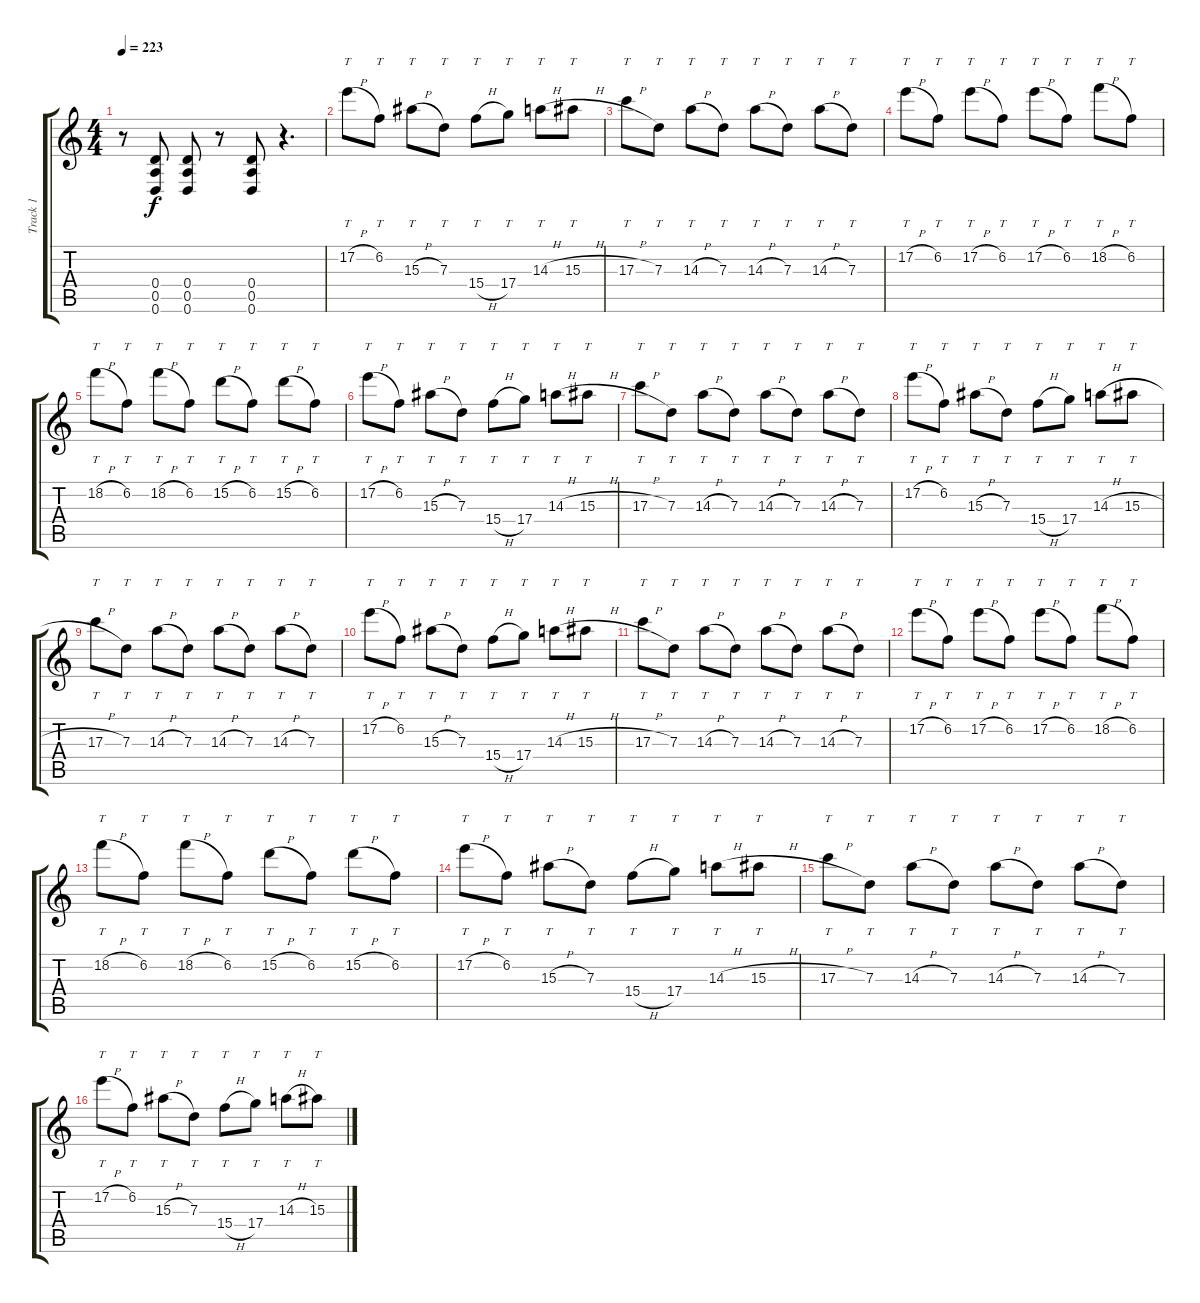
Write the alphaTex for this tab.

\track ("Track 1" "Track 1") {instrument distortionguitar}
\staff {score tabs}
\tuning (E4 B3 G3 D3 A2 D2) {hide}
\ts (4 4)
\tempo 223
\clef g2
\ks c
r.8{dy f} (0.4 0.5 0.6).8 (0.4 0.5 0.6).8 r.8 (0.4 0.5 0.6).8 r.4{d} |
17.2{h}.8{tt} 6.2.8{tt} 15.3{h}.8{tt} 7.3.8{tt} 15.4{h}.8{tt} 17.4.8{tt} 14.3{h}.8{tt} 15.3{h}.8{tt} |
17.3{h}.8{tt} 7.3.8{tt} 14.3{h}.8{tt} 7.3.8{tt} 14.3{h}.8{tt} 7.3.8{tt} 14.3{h}.8{tt} 7.3.8{tt} |
17.2{h}.8{tt} 6.2.8{tt} 17.2{h}.8{tt} 6.2.8{tt} 17.2{h}.8{tt} 6.2.8{tt} 18.2{h}.8{tt} 6.2.8{tt} |
18.2{h}.8{tt} 6.2.8{tt} 18.2{h}.8{tt} 6.2.8{tt} 15.2{h}.8{tt} 6.2.8{tt} 15.2{h}.8{tt} 6.2.8{tt} |
17.2{h}.8{tt} 6.2.8{tt} 15.3{h}.8{tt} 7.3.8{tt} 15.4{h}.8{tt} 17.4.8{tt} 14.3{h}.8{tt} 15.3{h}.8{tt} |
17.3{h}.8{tt} 7.3.8{tt} 14.3{h}.8{tt} 7.3.8{tt} 14.3{h}.8{tt} 7.3.8{tt} 14.3{h}.8{tt} 7.3.8{tt} |
17.2{h}.8{tt} 6.2.8{tt} 15.3{h}.8{tt} 7.3.8{tt} 15.4{h}.8{tt} 17.4.8{tt} 14.3{h}.8{tt} 15.3{h}.8{tt} |
17.3{h}.8{tt} 7.3.8{tt} 14.3{h}.8{tt} 7.3.8{tt} 14.3{h}.8{tt} 7.3.8{tt} 14.3{h}.8{tt} 7.3.8{tt} |
17.2{h}.8{tt} 6.2.8{tt} 15.3{h}.8{tt} 7.3.8{tt} 15.4{h}.8{tt} 17.4.8{tt} 14.3{h}.8{tt} 15.3{h}.8{tt} |
17.3{h}.8{tt} 7.3.8{tt} 14.3{h}.8{tt} 7.3.8{tt} 14.3{h}.8{tt} 7.3.8{tt} 14.3{h}.8{tt} 7.3.8{tt} |
17.2{h}.8{tt} 6.2.8{tt} 17.2{h}.8{tt} 6.2.8{tt} 17.2{h}.8{tt} 6.2.8{tt} 18.2{h}.8{tt} 6.2.8{tt} |
18.2{h}.8{tt} 6.2.8{tt} 18.2{h}.8{tt} 6.2.8{tt} 15.2{h}.8{tt} 6.2.8{tt} 15.2{h}.8{tt} 6.2.8{tt} |
17.2{h}.8{tt} 6.2.8{tt} 15.3{h}.8{tt} 7.3.8{tt} 15.4{h}.8{tt} 17.4.8{tt} 14.3{h}.8{tt} 15.3{h}.8{tt} |
17.3{h}.8{tt} 7.3.8{tt} 14.3{h}.8{tt} 7.3.8{tt} 14.3{h}.8{tt} 7.3.8{tt} 14.3{h}.8{tt} 7.3.8{tt} |
17.2{h}.8{tt} 6.2.8{tt} 15.3{h}.8{tt} 7.3.8{tt} 15.4{h}.8{tt} 17.4.8{tt} 14.3{h}.8{tt} 15.3{h}.8{tt}
